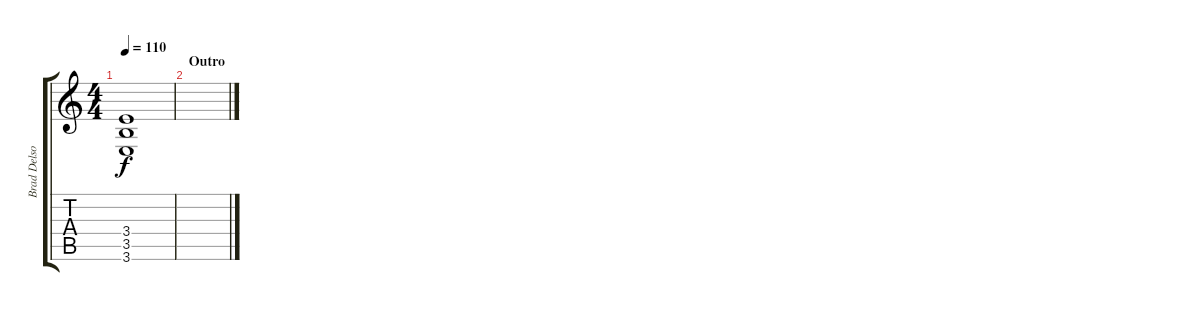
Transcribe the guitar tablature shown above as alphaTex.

\track ("Brad Delson (Second Guitar)" "Brad Delso") {instrument distortionguitar}
\staff {score tabs}
\tuning (Eb4 Bb3 Gb3 Db3 Ab2 Db2) {hide}
\ts (4 4)
\tempo 110
\clef g2
\ks c
(3.4 3.5 3.6).1{dy f} |
\section ("" "Outro")
